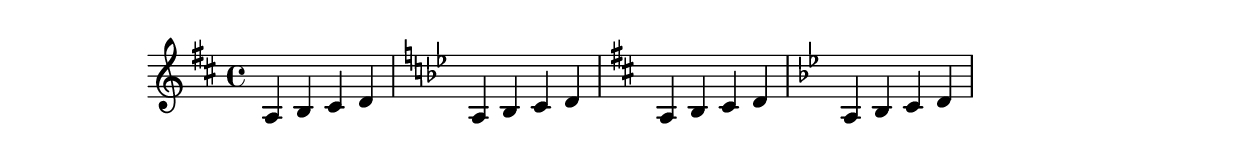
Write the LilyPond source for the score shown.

%% Do not edit this file; it is automatically
%% generated from LSR http://lsr.dsi.unimi.it
%% This file is in the public domain.
\version "2.13.16"

\header {
  lsrtags = "pitches"

%% Translation of GIT committish: 2b0dc29608d6c3f5a03ead4877ae514c647adb74
doctitlees = "Evitar que se impriman becuadros cuando cambia la armadura"

texidoces = "

Cuando cambia la armadura de la tonalidad, se imprimen becuadros
automáticamente para cancelar las alteraciones de las armaduras
anteriores.  Esto se puede evitar estableciendo al valor @qq{falso} la
propiedad @code{printKeyCancellation} del contexto @code{Staff}.

"

%% Translation of GIT committish: 0a868be38a775ecb1ef935b079000cebbc64de40
doctitlede = "Auflösungzeichen nicht setzen wenn die Tonart wechselt"

texidocde = "
Wenn die Tonart wechselt, werden automatisch Auflösungszeichen ausgegeben,
um Versetzungszeichen der vorherigen Tonart aufzulösen.  Das kann
verhindert werden, indem die @code{printKeyCancellation}-Eigenschaft
im @code{Staff}-Kontext auf \"false\" gesetzt wird.
"
%% Translation of GIT committish: 58a29969da425eaf424946f4119e601545fb7a7e
  texidocfr = "
Après un changement de tonalité, un bécarre est imprimé pour annuler
toute altération précédente.  Ceci peut être supprimé en réglant à
@code{\"false\"} la propriété @code{printKeyCancellation} du contexte
@code{Staff}. 

"

  doctitlefr = "Suppression des bécarres superflus après un changement de
tonalité"

  texidoc = "
When the key signature changes, natural signs are automatically printed
to cancel any accidentals from previous key signatures.  This may be
prevented by setting to @code{f} the @code{printKeyCancellation}
property in the @code{Staff} context.

"
  doctitle = "Preventing natural signs from being printed when the key signature changes"
} % begin verbatim

\relative c' {
  \key d \major
  a4 b cis d
  \key g \minor
  a4 bes c d
  \set Staff.printKeyCancellation = ##f
  \key d \major
  a4 b cis d
  \key g \minor
  a4 bes c d
}

